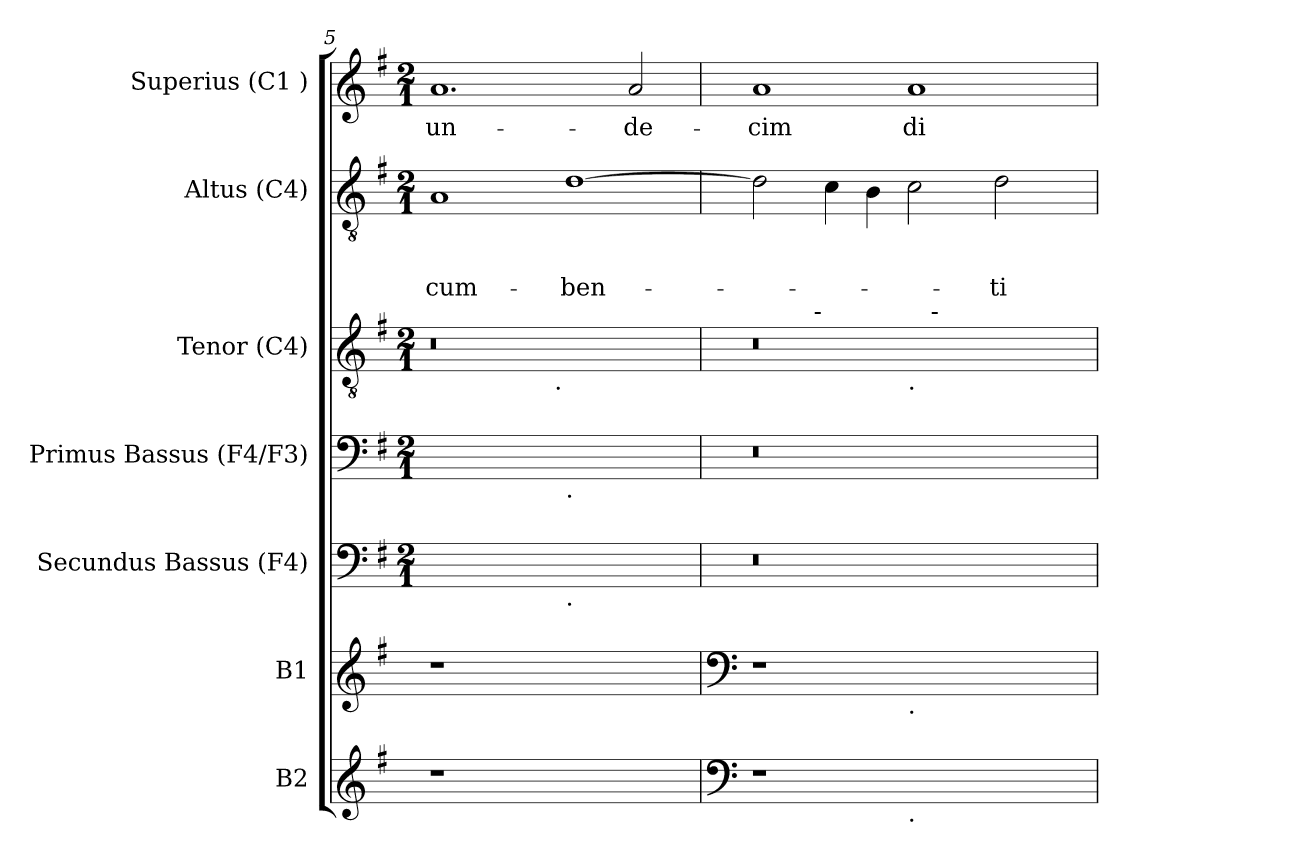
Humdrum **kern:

**kern	**kern	**kern	**kern	**kern	**kern	**text	**text	**text	**kern	**text
*part7	*part6	*part5	*part4	*part3	*part2	*part2	*part2	*part2	*part1	*part1
*staff7	*staff6	*staff5	*staff4	*staff3	*staff2	*staff2	*staff2	*staff2	*staff1	*staff1
*I"B2	*I"B1	*I"Secundus Bassus (F4)	*I"Primus Bassus (F4/F3)	*I"Tenor (C4)	*I"Altus (C4)	*	*	*	*I"Superius (C1 )	*
*I'B2	*I'B1	*	*	*I'T.	*I'A.	*	*	*	*I'S.	*
*clefG2	*clefG2	*clefF4	*clefF4	*clefGv2	*clefGv2	*	*	*	*clefG2	*
*	*	*ITrd7c12	*ITrd7c12	*	*	*	*	*	*	*
*k[f#]	*k[f#]	*k[f#]	*k[f#]	*k[f#]	*k[f#]	*	*	*	*k[f#]	*
*G:	*G:	*G:	*G:	*G:	*G:	*	*	*	*G:	*
*	*	*M2/1	*M2/1	*M2/1	*M2/1	*	*	*	*M2/1	*
=5	=5	=5	=5	=5	=5	=5	=5	=5	=5	=5
!	!	!	!	!	!	!	!	!LO:LY:b	!	!LO:LY:b
*	*	*	*	*^	*	*	*	*	*	*
1r	1r	1ryy	1ryy	0r	2ryy	1A	.	.	-cum-	1.a	un-
.	.	.	.	.	4...ryy	.	.	.	.	.	.
!	!	!	!	!	!LO:TX:b:t=.	!	!	!	!	!	!
.	.	.	.	.	1ryy	.	.	.	.	.	.
!	!	!	!LO:TX:b:t=.	!	!	!	!	!	!	!	!
!	!	!LO:TX:b:t=.	!	!	!	!	!	!	!	!	!
!	!	!	!	!	!	!	!	!	!LO:LY:b	!	!
1ryy	1ryy	1ryy	1ryy	.	.	[<1d	.	.	-ben-	.	.
!	!	!	!	!	!	!	!	!	!	!	!LO:LY:b
.	.	.	.	.	.	.	.	.	.	2a/	-de-
.	.	.	.	.	32ryy	.	.	.	.	.	.
*	*	*	*	*v	*v	*	*	*	*	*	*
!!LO:LB:g=z
=6	=6	=6	=6	=6	=6	=6	=6	=6	=6	=6
*clefF4	*clefF4	*	*	*	*	*	*	*	*	*
*	*	*	*	*^	*	*	*	*	*	*
!	!	!	!	!	!	!	!	!	!	!	!LO:LY:b
*	*	*	*	*^	*^	*	*	*	*	*	*
1r	1r	0r	0r	0r	4...ryy	1ryy	1ryy	2d\]	.	.	.	1a	-cim
!	!	!	!	!	!LO:TX:a:t=-	!	!	!	!	!	!	!	!
.	.	.	.	.	1ryy	.	.	.	.	.	.	.	.
.	.	.	.	.	.	.	.	4c\	.	.	.	.	.
.	.	.	.	.	.	.	.	4B\	.	.	.	.	.
!	!	!	!	!	!	!LO:TX:b:t=.	!	!	!	!	!	!	!
!	!LO:TX:b:t=.	!	!	!	!	!	!	!	!	!	!	!	!
!LO:TX:b:t=.	!	!	!	!	!	!	!	!	!	!	!	!	!
!	!	!	!	!	!	!	!	!	!	!	!	!	!LO:LY:b
1ryy	1ryy	.	.	.	.	1ryy	16.ryy	2c\	.	.	.	1a	di-
!	!	!	!	!	!	!	!LO:TX:a:t=-	!	!	!	!	!	!
.	.	.	.	.	.	.	2ryy	.	.	.	.	.	.
.	.	.	.	.	2ryy	.	.	.	.	.	.	.	.
!	!	!	!	!	!	!	!	!	!	!	!LO:LY:b	!	!
.	.	.	.	.	.	.	.	2d\	.	.	-ti-	.	.
.	.	.	.	.	.	.	4ryy	.	.	.	.	.	.
.	.	.	.	.	.	.	8ryy	.	.	.	.	.	.
.	.	.	.	.	32ryy	.	32ryy	.	.	.	.	.	.
*	*	*	*	*v	*v	*v	*v	*	*	*	*	*	*
=	=	=	=	=	=	=	=	=	=	=
*-	*-	*-	*-	*-	*-	*-	*-	*-	*-	*-
